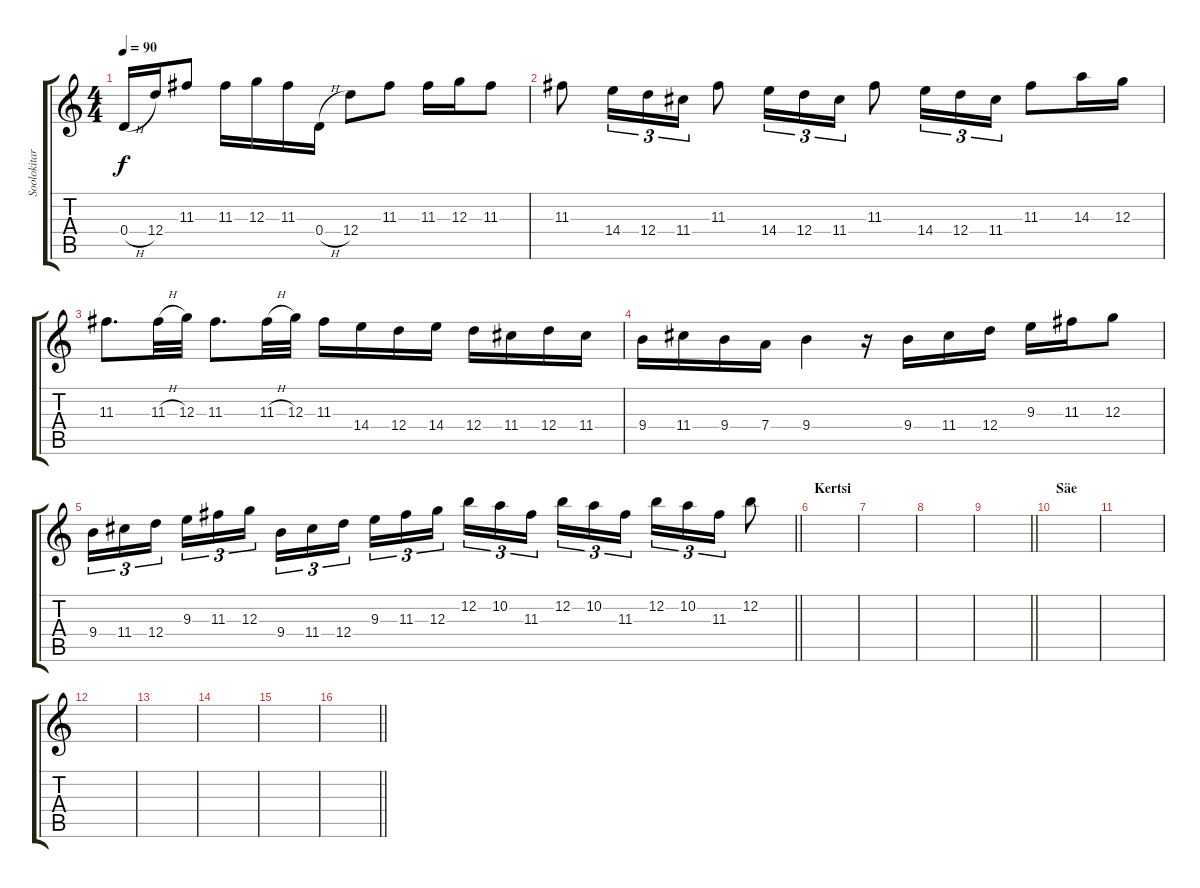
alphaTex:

\track ("Soolokitara" "Soolokitar") {instrument electricguitarclean}
\staff {score tabs}
\tuning (E4 B3 G3 D3 A2 E2) {hide}
\ts (4 4)
\tempo 90
\clef g2
\ks c
0.4{h}.16{dy f} 12.4.16 11.3.8 11.3.16 12.3.16 11.3.16 0.4{h}.16 12.4.8 11.3.8 11.3.16 12.3.16 11.3.8 |
11.3.8 14.4.16{tu (3 2)} 12.4.16{tu (3 2)} 11.4.16{tu (3 2)} 11.3.8 14.4.16{tu (3 2)} 12.4.16{tu (3 2)} 11.4.16{tu (3 2)} 11.3.8 14.4.16{tu (3 2)} 12.4.16{tu (3 2)} 11.4.16{tu (3 2)} 11.3.8 14.3.16 12.3.16 |
11.3.8{d} 11.3{h}.32 12.3.32 11.3.8{d} 11.3{h}.32 12.3.32 11.3.16 14.4.16 12.4.16 14.4.16 12.4.16 11.4.16 12.4.16 11.4.16 |
9.4.16 11.4.16 9.4.16 7.4.16 9.4.4 r.16 9.4.16 11.4.16 12.4.16 9.3.16 11.3.16 12.3.8 |
\barLineRight lightlight
9.4.16{tu (3 2)} 11.4.16{tu (3 2)} 12.4.16{tu (3 2) beam splitsecondary} 9.3.16{tu (3 2)} 11.3.16{tu (3 2)} 12.3.16{tu (3 2)} 9.4.16{tu (3 2)} 11.4.16{tu (3 2)} 12.4.16{tu (3 2) beam splitsecondary} 9.3.16{tu (3 2)} 11.3.16{tu (3 2)} 12.3.16{tu (3 2)} 12.2.16{tu (3 2)} 10.2.16{tu (3 2)} 11.3.16{tu (3 2) beam splitsecondary} 12.2.16{tu (3 2)} 10.2.16{tu (3 2)} 11.3.16{tu (3 2)} 12.2.16{tu (3 2)} 10.2.16{tu (3 2)} 11.3.16{tu (3 2)} 12.2.8 |
\section ("" "Kertsi")
|
|
|
\barLineRight lightlight
|
\section ("" "Säe")
|
|
|
|
|
|
\barLineRight lightlight
